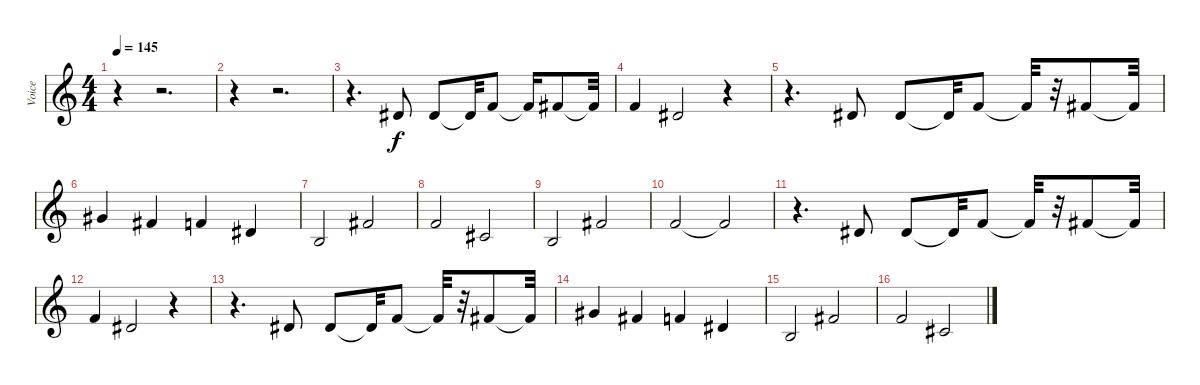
\track ("Voice" "Voice") {instrument choiraahs}
\staff {score}
\tuning (E4 B3 G3 D3 A2 E2 B1) {hide}
\ts (4 4)
\tempo 145
\clef g2
\ks c
r.4{dy f} r.2{d} |
r.4 r.2{d} |
r.4{d} 4.2.8 4.2.8 4.2{t}.32 1.1.8 1.1{t}.16 2.1.8 2.1{t}.32 |
1.1.4 4.2.2 r.4 |
r.4{d} 4.2.8 4.2.8 4.2{t}.32 1.1.8 1.1{t}.32 r.32 2.1.8 2.1{t}.32 |
4.1.4 2.1.4 1.1.4 4.2.4 |
0.2.2 2.1.2 |
1.1.2 2.2.2 |
0.2.2 2.1.2 |
1.1.2 1.1{t}.2 |
r.4{d} 4.2.8 4.2.8 4.2{t}.32 1.1.8 1.1{t}.32 r.32 2.1.8 2.1{t}.32 |
1.1.4 4.2.2 r.4 |
r.4{d} 4.2.8 4.2.8 4.2{t}.32 1.1.8 1.1{t}.32 r.32 2.1.8 2.1{t}.32 |
4.1.4 2.1.4 1.1.4 4.2.4 |
0.2.2 2.1.2 |
1.1.2 2.2.2
